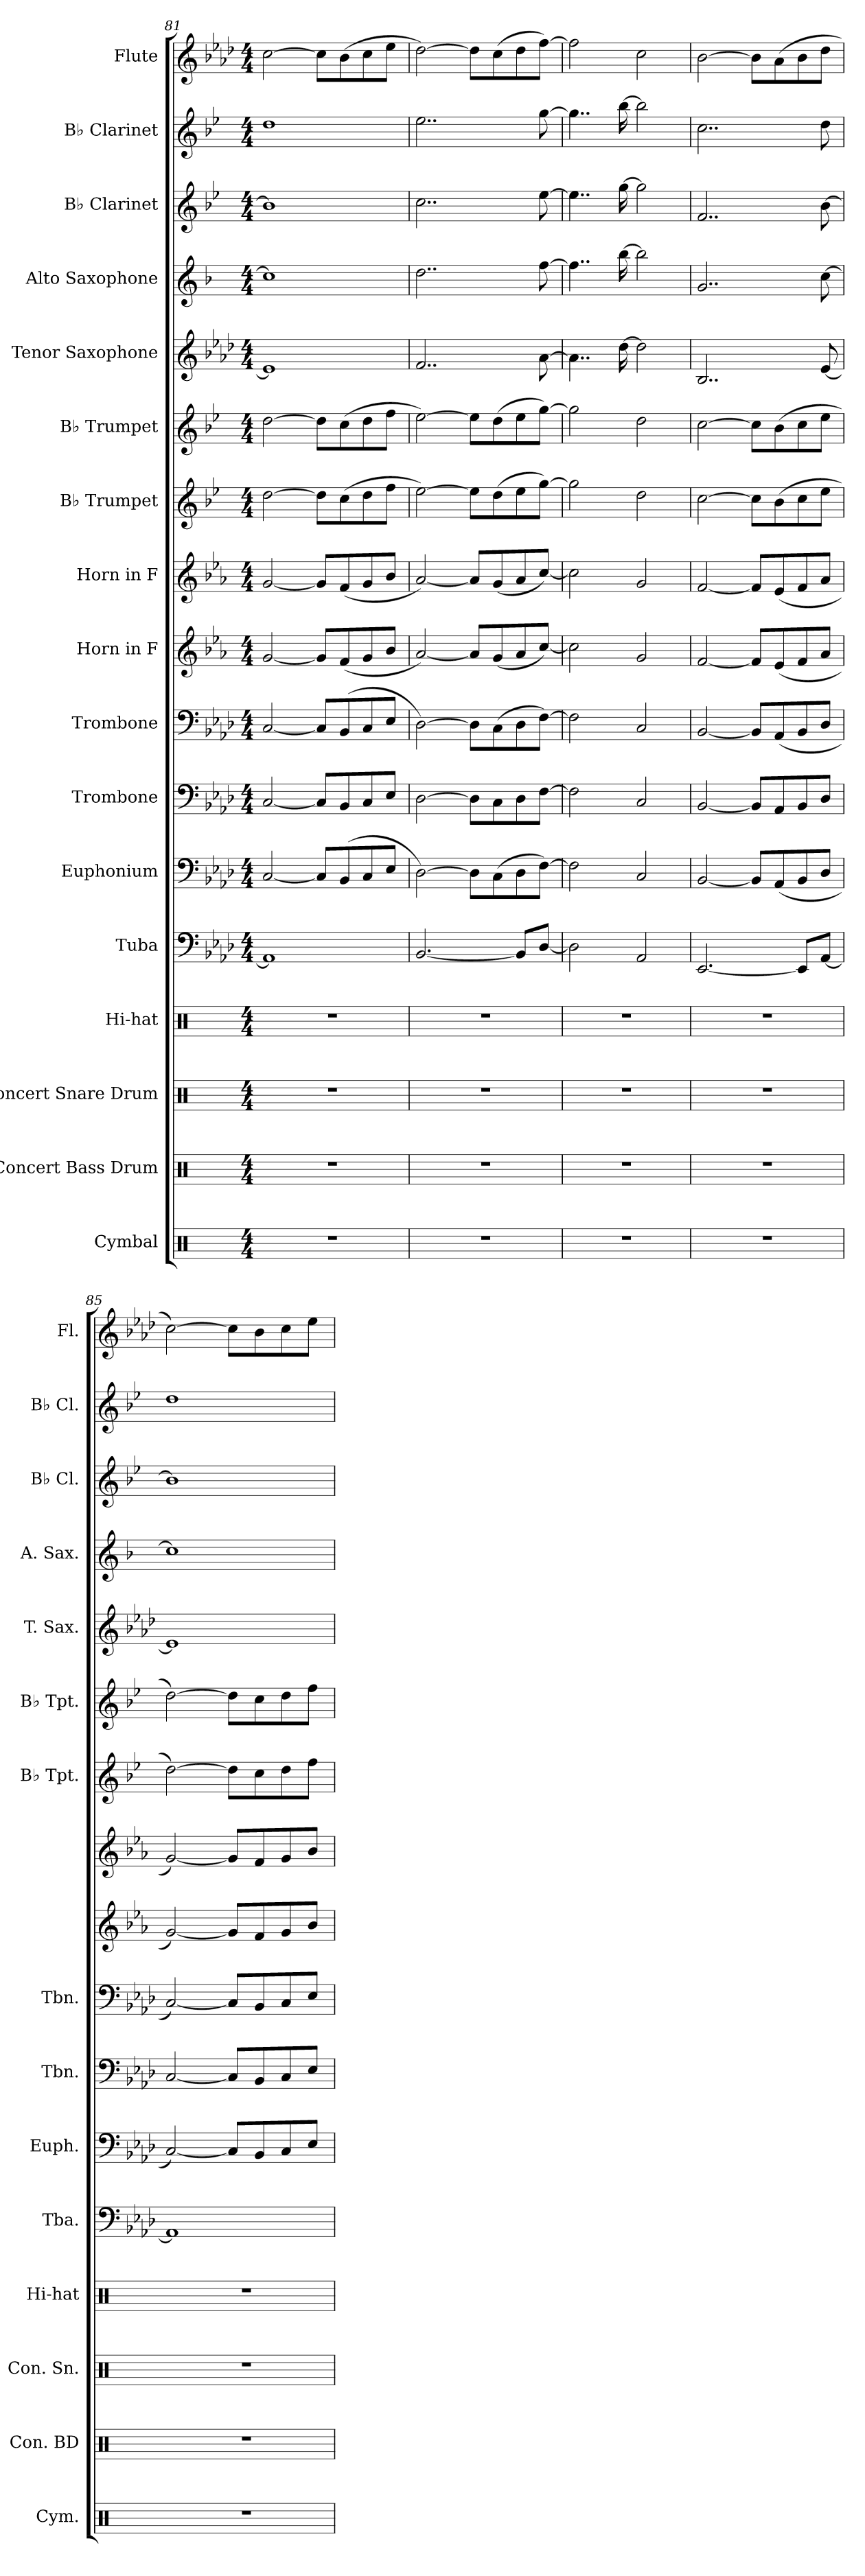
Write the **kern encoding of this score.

**kern	**kern	**kern	**kern	**kern	**kern	**kern	**kern	**kern	**kern	**kern	**kern	**kern	**kern	**kern	**kern	**kern
*part17	*part16	*part15	*part14	*part13	*part12	*part11	*part10	*part9	*part8	*part7	*part6	*part5	*part4	*part3	*part2	*part1
*staff17	*staff16	*staff15	*staff14	*staff13	*staff12	*staff11	*staff10	*staff9	*staff8	*staff7	*staff6	*staff5	*staff4	*staff3	*staff2	*staff1
*I"Cymbal	*I"Concert Bass Drum	*I"Concert Snare Drum	*I"Hi-hat	*I"Tuba	*I"Euphonium	*I"Trombone	*I"Trombone	*I"Horn in F	*I"Horn in F	*I"B♭ Trumpet	*I"B♭ Trumpet	*I"Tenor Saxophone	*I"Alto Saxophone	*I"B♭ Clarinet	*I"B♭ Clarinet	*I"Flute
*I'Cym.	*I'Con. BD	*I'Con. Sn.	*I'Hi-hat	*I'Tba.	*I'Euph.	*I'Tbn.	*I'Tbn.	*	*	*I'B♭ Tpt.	*I'B♭ Tpt.	*I'T. Sax.	*I'A. Sax.	*I'B♭ Cl.	*I'B♭ Cl.	*I'Fl.
*clefX	*clefX	*clefX	*clefX	*clefF4	*clefF4	*clefF4	*clefF4	*clefG2	*clefG2	*clefG2	*clefG2	*clefG2	*clefG2	*clefG2	*clefG2	*clefG2
*	*	*	*	*	*	*	*	*ITrd4c7	*ITrd4c7	*ITrd1c2	*ITrd1c2	*ITrd8c14	*ITrd5c9	*ITrd1c2	*ITrd1c2	*
*k[]	*k[]	*k[]	*k[]	*k[b-e-a-d-]	*k[b-e-a-d-]	*k[b-e-a-d-]	*k[b-e-a-d-]	*k[b-e-a-d-]	*k[b-e-a-d-]	*k[b-e-a-d-]	*k[b-e-a-d-]	*k[b-e-a-d-]	*k[b-e-a-d-]	*k[b-e-a-d-]	*k[b-e-a-d-]	*k[b-e-a-d-]
*M4/4	*M4/4	*M4/4	*M4/4	*M4/4	*M4/4	*M4/4	*M4/4	*M4/4	*M4/4	*M4/4	*M4/4	*M4/4	*M4/4	*M4/4	*M4/4	*M4/4
=81	=81	=81	=81	=81	=81	=81	=81	=81	=81	=81	=81	=81	=81	=81	=81	=81
1r	1r	1r	1r	1AA-]	[2C/	[2C/	[2C/	[2c/	[2c/	[2cc\	[2cc\	1E-]	1e-]	1a-]	1cc	[2cc\
.	.	.	.	.	8C/L]	8C/L]	8C/L]	8c/L]	8c/L]	8cc\L]	8cc\L]	.	.	.	.	8cc\L]
.	.	.	.	.	(<8BB-/	8BB-/	(<8BB-/	(<8B-/	(<8B-/	(>8b-\	(>8b-\	.	.	.	.	(>8b-\
.	.	.	.	.	8C/	8C/	8C/	8c/	8c/	8cc\	8cc\	.	.	.	.	8cc\
.	.	.	.	.	8E-/J	8E-/J	8E-/J	8e-/J	8e-/J	8ee-\J	8ee-\J	.	.	.	.	8ee-\J
=82	=82	=82	=82	=82	=82	=82	=82	=82	=82	=82	=82	=82	=82	=82	=82	=82
1r	1r	1r	1r	[2.BB-/	[2D-\)	[2D-\	[2D-\)	[2d-/)	[2d-/)	[2dd-\)	[2dd-\)	2..F/	2..f\	2..b-\	2..dd-\	[2dd-\)
.	.	.	.	.	8D-\L]	8D-\L]	8D-\L]	8d-/L]	8d-/L]	8dd-\L]	8dd-\L]	.	.	.	.	8dd-\L]
.	.	.	.	.	(>8C\	8C\	(>8C\	(<8c/	(<8c/	(>8cc\	(>8cc\	.	.	.	.	(>8cc\
.	.	.	.	8BB-/L]	8D-\	8D-\	8D-\	8d-/	8d-/	8dd-\	8dd-\	.	.	.	.	8dd-\
.	.	.	.	[8D-/J	[8F\J)	[8F\J	[8F\J)	[8f/J)	[8f/J)	[8ff\J)	[8ff\J)	[8A-\	[8a-\	[8dd-\	[8ff\	[8ff\J)
=83	=83	=83	=83	=83	=83	=83	=83	=83	=83	=83	=83	=83	=83	=83	=83	=83
1r	1r	1r	1r	2D-\]	2F\]	2F\]	2F\]	2f\]	2f\]	2ff\]	2ff\]	4..A-\]	4..a-\]	4..dd-\]	4..ff\]	2ff\]
.	.	.	.	.	.	.	.	.	.	.	.	[16d-\	[16dd-\	[16ff\	[16aa-\	.
.	.	.	.	2AA-/	2C/	2C/	2C/	2c/	2c/	2cc\	2cc\	2d-\]	2dd-\]	2ff\]	2aa-\]	2cc\
=84	=84	=84	=84	=84	=84	=84	=84	=84	=84	=84	=84	=84	=84	=84	=84	=84
1r	1r	1r	1r	[2.EE-/	[2BB-/	[2BB-/	[2BB-/	[2B-/	[2B-/	[2b-\	[2b-\	2..BB-/	2..B-/	2..e-/	2..b-\	[2b-\
.	.	.	.	.	8BB-/L]	8BB-/L]	8BB-/L]	8B-/L]	8B-/L]	8b-\L]	8b-\L]	.	.	.	.	8b-\L]
.	.	.	.	.	(<8AA-/	8AA-/	(<8AA-/	(<8A-/	(<8A-/	(>8a-\	(>8a-\	.	.	.	.	(>8a-\
.	.	.	.	8EE-/L]	8BB-/	8BB-/	8BB-/	8B-/	8B-/	8b-\	8b-\	.	.	.	.	8b-\
.	.	.	.	[8AA-/J	8D-/J	8D-/J	8D-/J	8d-/J	8d-/J	8dd-\J	8dd-\J	[8E-/	[8e-\	[8a-\	8cc\	8dd-\J
!!LO:PB:g=z
=85	=85	=85	=85	=85	=85	=85	=85	=85	=85	=85	=85	=85	=85	=85	=85	=85
1r	1r	1r	1r	1AA-]	[2C/)	[2C/	[2C/)	[2c/)	[2c/)	[2cc\)	[2cc\)	1E-]	1e-]	1a-]	1cc	[2cc\)
.	.	.	.	.	8C/L]	8C/L]	8C/L]	8c/L]	8c/L]	8cc\L]	8cc\L]	.	.	.	.	8cc\L]
.	.	.	.	.	8BB-/	8BB-/	8BB-/	8B-/	8B-/	8b-\	8b-\	.	.	.	.	8b-\
.	.	.	.	.	8C/	8C/	8C/	8c/	8c/	8cc\	8cc\	.	.	.	.	8cc\
.	.	.	.	.	8E-/J	8E-/J	8E-/J	8e-/J	8e-/J	8ee-\J	8ee-\J	.	.	.	.	8ee-\J
=	=	=	=	=	=	=	=	=	=	=	=	=	=	=	=	=
*-	*-	*-	*-	*-	*-	*-	*-	*-	*-	*-	*-	*-	*-	*-	*-	*-
